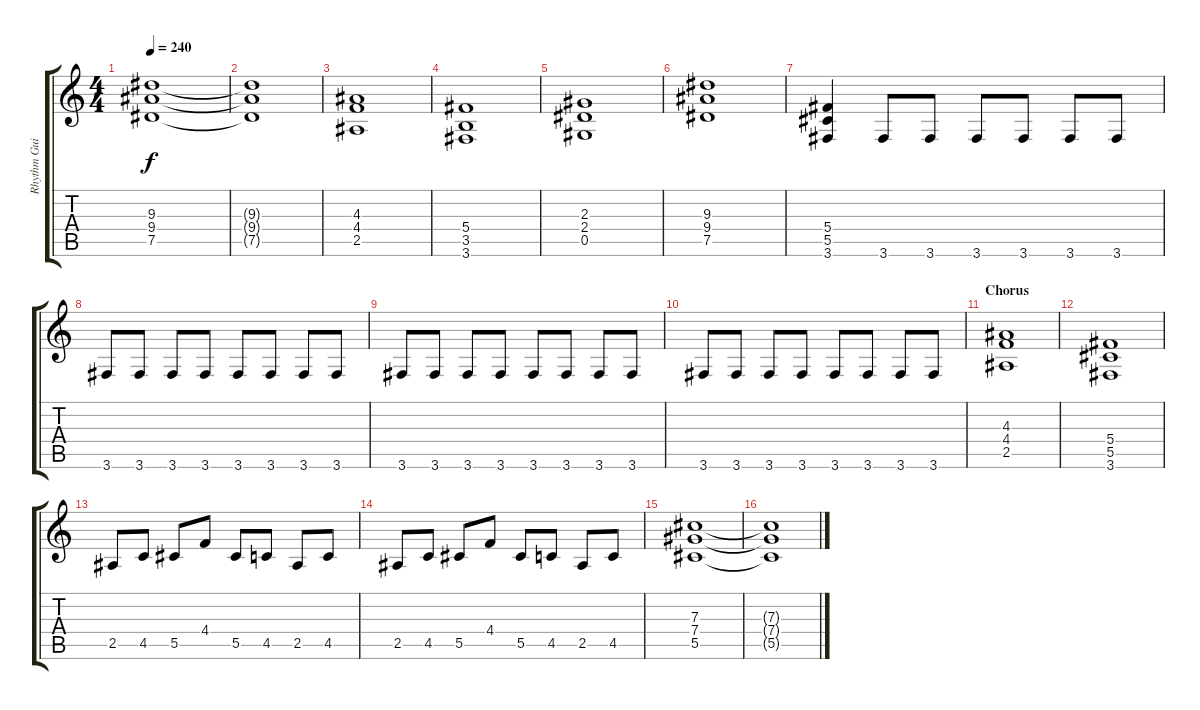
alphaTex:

\track ("Rhythm Guitar" "Rhythm Gui") {instrument distortionguitar}
\staff {score tabs}
\tuning (Eb4 Bb3 Gb3 Db3 Ab2 Eb2) {hide}
\ts (4 4)
\tempo 240
\clef g2
\ks c
(9.3 9.4 7.5).1{dy f} |
(9.3{t} 9.4{t} 7.5{t}).1 |
(4.3 4.4 2.5).1 |
(5.4 3.5 3.6).1 |
(2.3 2.4 0.5).1 |
(9.3 9.4 7.5).1 |
(5.4 5.5 3.6).4 3.6.8 3.6.8 3.6.8 3.6.8 3.6.8 3.6.8 |
3.6.8 3.6.8 3.6.8 3.6.8 3.6.8 3.6.8 3.6.8 3.6.8 |
3.6.8 3.6.8 3.6.8 3.6.8 3.6.8 3.6.8 3.6.8 3.6.8 |
3.6.8 3.6.8 3.6.8 3.6.8 3.6.8 3.6.8 3.6.8 3.6.8 |
\section ("" "Chorus")
(4.3 4.4 2.5).1 |
(5.4 5.5 3.6).1 |
2.5.8 4.5.8 5.5.8 4.4.8 5.5.8 4.5.8 2.5.8 4.5.8 |
2.5.8 4.5.8 5.5.8 4.4.8 5.5.8 4.5.8 2.5.8 4.5.8 |
(7.3 7.4 5.5).1 |
(7.3{t} 7.4{t} 5.5{t}).1
